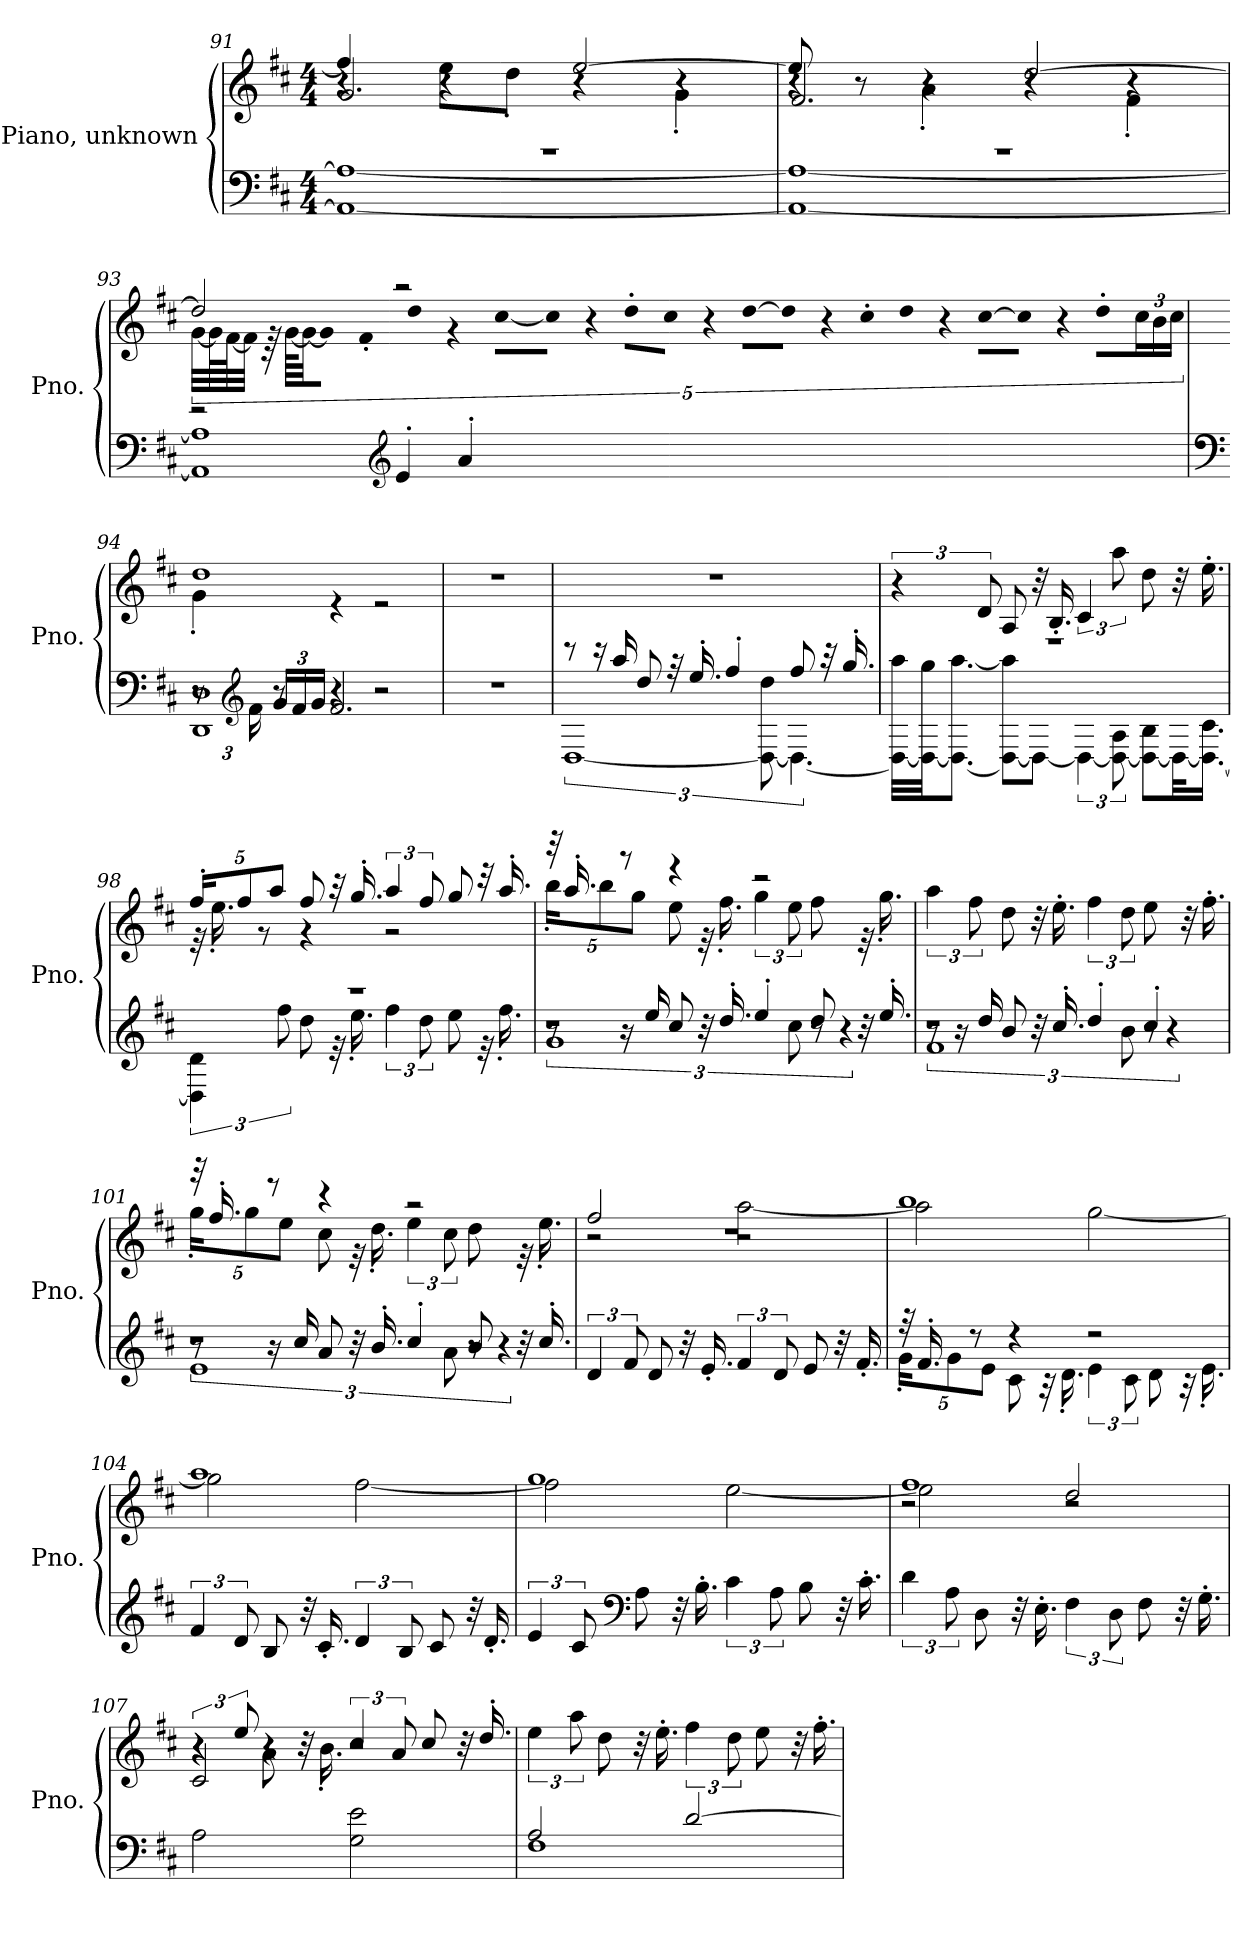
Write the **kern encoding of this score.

**kern	**kern
*part1	*part1
*staff2	*staff1
*I"Piano, unknown	*
*I'Pno.	*
*clefF4	*clefG2
*k[f#c#]	*k[f#c#]
*M4/4	*M4/4
=91	=91
*^	*^
*	*	*	*^
1r	1AA_ 1A_	4ff#/]	4r	2.g/
.	.	4r	8ee\L	.
.	.	.	8dd'\J	.
.	.	[2ee/	4r	.
.	.	.	4g'\	4r
=92	=92	=92	=92	=92
1r	1AA_ 1A_	8ee/]	4r	2.f#/
.	.	8r	.	.
.	.	4r	4a'\	.
.	.	[2dd/	4r	.
.	.	.	4f#'\	4r
*	*	*	*v	*v
!!LO:LB:g=z
=93	=93	=93	=93
2r	1AA] 1A]	2dd/]	[40g\LLL
.	.	.	80g\L]
.	.	.	[80f#\J
.	.	.	40f#\JJJ]
.	.	.	80r
.	.	.	[80g\KLLL
.	.	.	40g\JJ_
.	.	.	8g\J]
.	.	.	4f#'\
*clefG2	*	*	*
4e'/	.	2r	32dd\
.	.	.	64r
.	.	.	[64cc#\LLLL
.	.	.	64cc#\JJJJ]
.	.	.	64r
.	.	.	32dd'\LLL
.	.	.	32cc#\JJJ
.	.	.	64r
.	.	.	[64dd\LLLL
.	.	.	64dd\JJJJ]
.	.	.	64r
.	.	.	32cc#'\
4a'/	.	.	32dd\
.	.	.	64r
.	.	.	[64cc#\LLLL
.	.	.	64cc#\JJJJ]
.	.	.	64r
.	.	.	32dd'\KLL
*	*	*	*Xbrackettup
.	.	.	24cc#\
.	.	.	24b\
.	.	.	24cc#\JJ
*v	*v	*	*
!!LO:LB:g=z	!!
=94	=94	=94
*clefF4	*	*
*^	*	*
*	*^	*	*
8r	12r	1DD 1D	1dd	4g'\
*clefG2	*	*	*	*
.	24f#\	.	.	.
*Xbrackettup	*	*	*	*
24g/LL	8r	.	.	.
24f#/	.	.	.	.
24g/JJ	.	.	.	.
2.f#/	4r	.	.	4r
.	2r	.	.	2r
*v	*v	*v	*	*
*	*v	*v
=95	=95
1r	1r
=96	=96
*^	*
*	*brackettup	*
8r	[3%2D	1r
16r	.	.
16aa/	.	.
8dd/	.	.
32r	.	.
16.ee'/	.	.
4ff#'/	.	.
.	12D\_ 12dd\	.
8ff#/	6.D\_	.
32r	.	.
16.gg'/	.	.
!!LO:PB:g=z
=97	=97	=97
*	*	*brackettup
1r	32D\_ 32aa\LLL	6r
.	32D\_ 32gg\JJ	.
.	8.D\_ [8.aa\J	.
.	.	12d/
.	8D\_ 8aa\]L	8A/
.	8D\J_	32r
.	.	16.B'/
.	6D\_	6c#/
.	12D\_ 12A\	12aa\
.	8D\_ 8B\L	8dd\
.	32D\KL_	32r
.	16.D\_ 16.c#\JJ	16.ee'\
=98	=98	=98
*	*	*Xbrackettup
*	*	*^
1r	6D\] 6d\	20ff#'/KL	32r
.	.	.	16.ee'\
.	.	10ff#/	.
.	.	.	8r
.	.	10aa/J	.
.	12ff#\	.	.
.	8dd\	8ff#/	4r
.	32r	32r	.
.	16.ee'\	16.gg'/	.
*	*	*brackettup	*
.	6ff#\	6aa/	2r
.	12dd\	12ff#/	.
.	8ee\	8gg/	.
.	32r	32r	.
.	16.ff#'\	16.aa'/	.
!!LO:LB:g=z	!!
=99	=99	=99	=99
*	*^	*	*
*	*	*	*	*Xbrackettup
8r	3%2r	1g	32r	20bb'\KL
.	.	.	16.aa'/	.
.	.	.	.	10bb\
16r	.	.	8r	.
.	.	.	.	10gg\J
16ee/	.	.	.	.
8cc#/	.	.	4r	8ee\
32r	.	.	.	32r
16.dd'/	.	.	.	16.ff#'\
*	*	*	*	*brackettup
4ee'/	.	.	2r	6gg\
.	12cc#\	.	.	12ee\
8dd/	12r	.	.	8ff#\
.	6r	.	.	.
32r	.	.	.	32r
16.ee'/	.	.	.	16.gg'\
*	*	*	*v	*v
=100	=100	=100	=100
8r	3%2r	1f#	6aa\
16r	.	.	.
.	.	.	12ff#\
16dd/	.	.	.
8b/	.	.	8dd\
32r	.	.	32r
16.cc#'/	.	.	16.ee'\
4dd'/	.	.	6ff#\
.	12b\	.	12dd\
4cc#'/	12r	.	8ee\
.	6r	.	.
.	.	.	32r
.	.	.	16.ff#'\
!!LO:LB:g=z
=101	=101	=101	=101
*	*	*	*^
*	*	*	*	*Xbrackettup
8r	3%2r	1e	32r	20gg'\KL
.	.	.	16.ff#'/	.
.	.	.	.	10gg\
16r	.	.	8r	.
.	.	.	.	10ee\J
16cc#/	.	.	.	.
8a/	.	.	4r	8cc#\
32r	.	.	.	32r
16.b'/	.	.	.	16.dd'\
*	*	*	*	*brackettup
4cc#'/	.	.	2r	6ee\
.	12a\	.	.	12cc#\
8b/	12r	.	.	8dd\
.	6r	.	.	.
32r	.	.	.	32r
16.cc#'/	.	.	.	16.ee'\
*v	*v	*v	*	*
=102	=102	=102
*	*	*^
6d/	1r	2r	2ff#/
12f#/	.	.	.
8d/	.	.	.
32r	.	.	.
16.e'/	.	.	.
6f#/	.	[2aa\	2r
12d/	.	.	.
8e/	.	.	.
32r	.	.	.
16.f#'/	.	.	.
*	*v	*v	*v
=103	=103
*^	*
*	*Xbrackettup	*
*	*	*^
32r	20g'\KL	1bb	2aa\]
16.f#'/	.	.	.
.	10g\	.	.
8r	.	.	.
.	10e\J	.	.
4r	8c#\	.	.
.	32r	.	.
.	16.d'\	.	.
*	*brackettup	*	*
2r	6e\	.	[2gg\
.	12c#\	.	.
.	8d\	.	.
.	32r	.	.
.	16.e'\	.	.
*v	*v	*	*
!!LO:LB:g=z	!!
=104	=104	=104
6f#/	1aa	2gg\]
12d/	.	.
8B/	.	.
32r	.	.
16.c#'/	.	.
6d/	.	[2ff#\
12B/	.	.
8c#/	.	.
32r	.	.
16.d'/	.	.
=105	=105	=105
6e/	1gg	2ff#\]
12c#/	.	.
*clefF4	*	*
8A\	.	.
32r	.	.
16.B'\	.	.
6c#\	.	[2ee\
12A\	.	.
8B\	.	.
32r	.	.
16.c#'\	.	.
=106	=106	=106
*	*	*^
6d\	1ff#	2ee\]	2r
12A\	.	.	.
8D\	.	.	.
32r	.	.	.
16.E'\	.	.	.
6F#\	.	2r	2dd/
12D\	.	.	.
8F#\	.	.	.
32r	.	.	.
16.G'\	.	.	.
!!LO:LB:g=z	!!	!!
=107	=107	=107	=107
2A\	6r	4r	2c#/
.	12ee/	.	.
.	4r	8a\	.
.	.	32r	.
.	.	16.b'\	.
2G\ 2e\	6cc#/	2r	2r
.	12a/	.	.
.	8cc#/	.	.
.	32r	.	.
.	16.dd'/	.	.
*	*v	*v	*v
=108	=108
*^	*
2A/	1F#	6ee\
.	.	12aa\
.	.	8dd\
.	.	32r
.	.	16.ee'\
[2d/	.	6ff#\
.	.	12dd\
.	.	8ee\
.	.	32r
.	.	16.ff#'\
*v	*v	*
=	=
*-	*-
